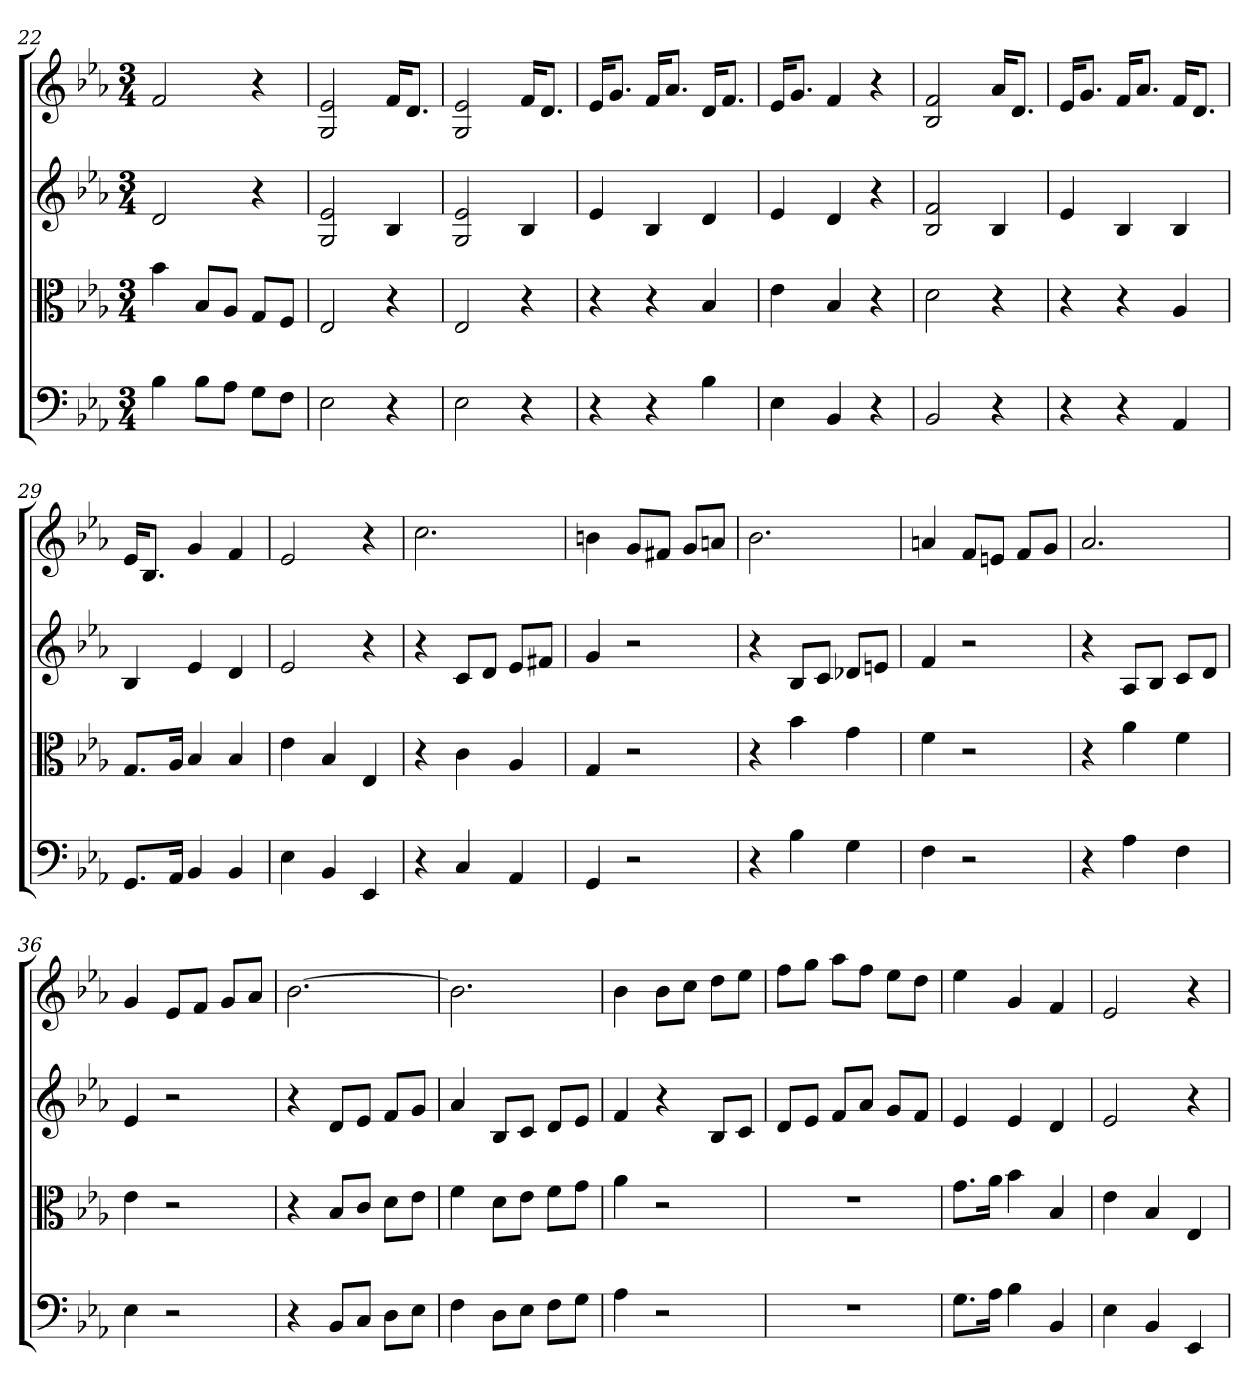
**kern	**kern	**kern	**kern
*part4	*part3	*part2	*part1
*staff4	*staff3	*staff2	*staff1
*clefF4	*clefC3	*clefG2	*clefG2
*k[b-e-a-]	*k[b-e-a-]	*k[b-e-a-]	*k[b-e-a-]
*E-:	*E-:	*E-:	*E-:
*M3/4	*M3/4	*M3/4	*M3/4
=22	=22	=22	=22
4B-	4b-	2d	2f
8B-\L	8B-/L	.	.
8A-\J	8A-/J	.	.
8G\L	8G/L	4r	4r
8F\J	8F/J	.	.
=23	=23	=23	=23
2E-	2E-	2G 2e-	2G 2e-
4r	4r	4B-	16f/KL
.	.	.	8.d/J
=24	=24	=24	=24
2E-	2E-	2G 2e-	2G 2e-
4r	4r	4B-	16f/KL
.	.	.	8.d/J
=25	=25	=25	=25
4r	4r	4e-	16e-/KL
.	.	.	8.g/J
4r	4r	4B-	16f/KL
.	.	.	8.a-/J
4B-	4B-	4d	16d/KL
.	.	.	8.f/J
=26	=26	=26	=26
4E-	4e-	4e-	16e-/KL
.	.	.	8.g/J
4BB-	4B-	4d	4f
4r	4r	4r	4r
=27	=27	=27	=27
2BB-	2d	2B- 2f	2B- 2f
4r	4r	4B-	16a-/KL
.	.	.	8.d/J
=28	=28	=28	=28
4r	4r	4e-	16e-/KL
.	.	.	8.g/J
4r	4r	4B-	16f/KL
.	.	.	8.a-/J
4AA-	4A-	4B-	16f/KL
.	.	.	8.d/J
=29	=29	=29	=29
8.GG/L	8.G/L	4B-	16e-/KL
.	.	.	8.B-/J
16AA-/Jk	16A-/Jk	.	.
4BB-	4B-	4e-	4g
4BB-	4B-	4d	4f
=30	=30	=30	=30
4E-	4e-	2e-	2e-
4BB-	4B-	.	.
4EE-	4E-	4r	4r
=31	=31	=31	=31
4r	4r	4r	2.cc
4C	4c	8c/L	.
.	.	8d/J	.
4AA-	4A-	8e-/L	.
.	.	8f#X/J	.
=32	=32	=32	=32
4GG	4G	4g	4bn
2r	2r	2r	8g/L
.	.	.	8f#X/J
.	.	.	8g/L
.	.	.	8an/J
=33	=33	=33	=33
4r	4r	4r	2.b-
4B-	4b-	8B-/L	.
.	.	8c/J	.
4G	4g	8d-X/L	.
.	.	8en/J	.
=34	=34	=34	=34
4F	4f	4f	4an
2r	2r	2r	8f/L
.	.	.	8en/J
.	.	.	8f/L
.	.	.	8g/J
=35	=35	=35	=35
4r	4r	4r	2.a-
4A-	4a-	8A-/L	.
.	.	8B-/J	.
4F	4f	8c/L	.
.	.	8d/J	.
=36	=36	=36	=36
4E-	4e-	4e-	4g
2r	2r	2r	8e-/L
.	.	.	8f/J
.	.	.	8g/L
.	.	.	8a-/J
=37	=37	=37	=37
4r	4r	4r	[2.b-
8BB-/L	8B-/L	8d/L	.
8C/J	8c/J	8e-/J	.
8D\L	8d\L	8f/L	.
8E-\J	8e-\J	8g/J	.
=38	=38	=38	=38
4F	4f	4a-	2.b-]
8D\L	8d\L	8B-/L	.
8E-\J	8e-\J	8c/J	.
8F\L	8f\L	8d/L	.
8G\J	8g\J	8e-/J	.
=39	=39	=39	=39
4A-	4a-	4f	4b-
2r	2r	4r	8b-\L
.	.	.	8cc\J
.	.	8B-/L	8dd\L
.	.	8c/J	8ee-\J
=40	=40	=40	=40
2.r	2.r	8d/L	8ff\L
.	.	8e-/J	8gg\J
.	.	8f/L	8aa-\L
.	.	8a-/J	8ff\J
.	.	8g/L	8ee-\L
.	.	8f/J	8dd\J
=41	=41	=41	=41
8.G\L	8.g\L	4e-	4ee-
16A-\Jk	16a-\Jk	.	.
4B-	4b-	4e-	4g
4BB-	4B-	4d	4f
=42	=42	=42	=42
4E-	4e-	2e-	2e-
4BB-	4B-	.	.
4EE-	4E-	4r	4r
=	=	=	=
*-	*-	*-	*-
